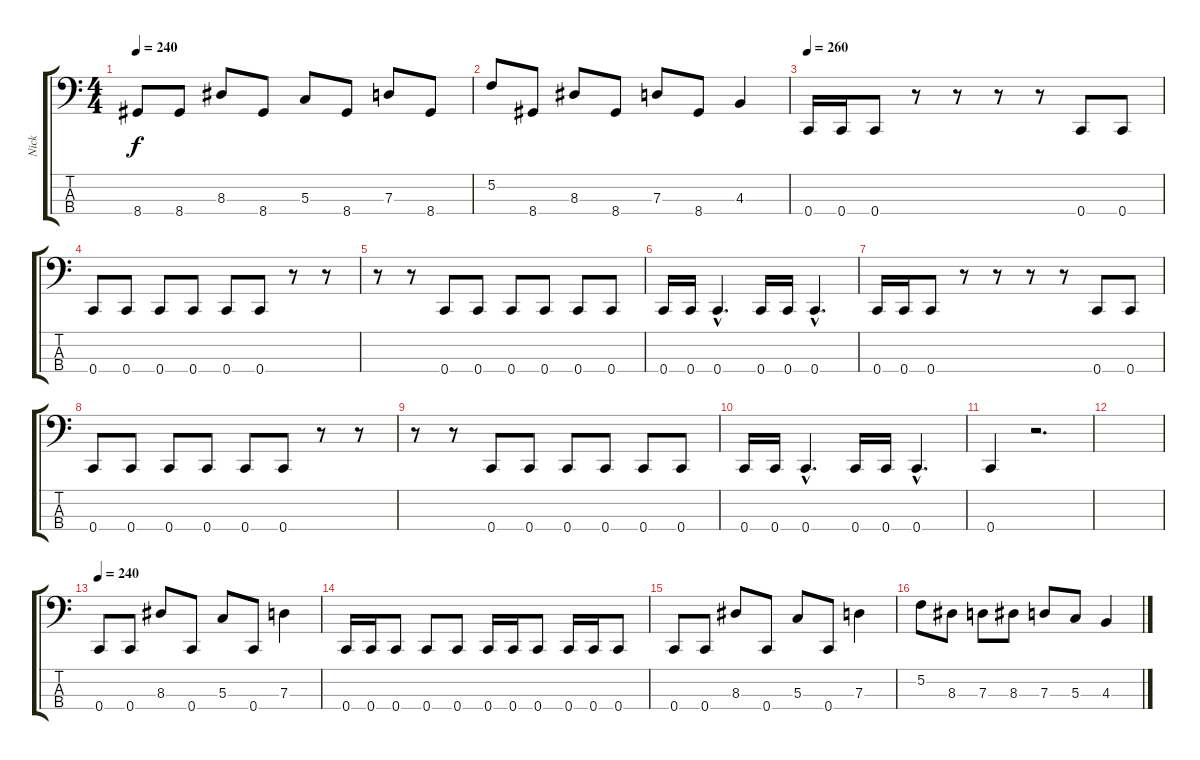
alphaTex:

\track ("Nick" "Nick") {instrument electricbassfinger}
\staff {score tabs}
\tuning (F2 C2 G1 C1) {hide}
\ts (4 4)
\tempo 240
\clef f4
\ks c
8.4.8{dy f} 8.4.8 8.3.8 8.4.8 5.3.8 8.4.8 7.3.8 8.4.8 |
5.2.8 8.4.8 8.3.8 8.4.8 7.3.8 8.4.8 4.3.4 |
\tempo 260
0.4.16 0.4.16 0.4.8 r.8 r.8 r.8 r.8 0.4.8 0.4.8 |
0.4.8 0.4.8 0.4.8 0.4.8 0.4.8 0.4.8 r.8 r.8 |
r.8 r.8 0.4.8 0.4.8 0.4.8 0.4.8 0.4.8 0.4.8 |
0.4.16 0.4.16 0.4{hac}.4{d} 0.4.16 0.4.16 0.4{hac}.4{d} |
0.4.16 0.4.16 0.4.8 r.8 r.8 r.8 r.8 0.4.8 0.4.8 |
0.4.8 0.4.8 0.4.8 0.4.8 0.4.8 0.4.8 r.8 r.8 |
r.8 r.8 0.4.8 0.4.8 0.4.8 0.4.8 0.4.8 0.4.8 |
0.4.16 0.4.16 0.4{hac}.4{d} 0.4.16 0.4.16 0.4{hac}.4{d} |
0.4.4 r.2{d} |
|
\tempo 240
0.4.8 0.4.8 8.3.8 0.4.8 5.3.8 0.4.8 7.3.4 |
0.4.16 0.4.16 0.4.8 0.4.8 0.4.8 0.4.16 0.4.16 0.4.8 0.4.16 0.4.16 0.4.8 |
0.4.8 0.4.8 8.3.8 0.4.8 5.3.8 0.4.8 7.3.4 |
5.2.8 8.3.8 7.3.8 8.3.8 7.3.8 5.3.8 4.3.4
